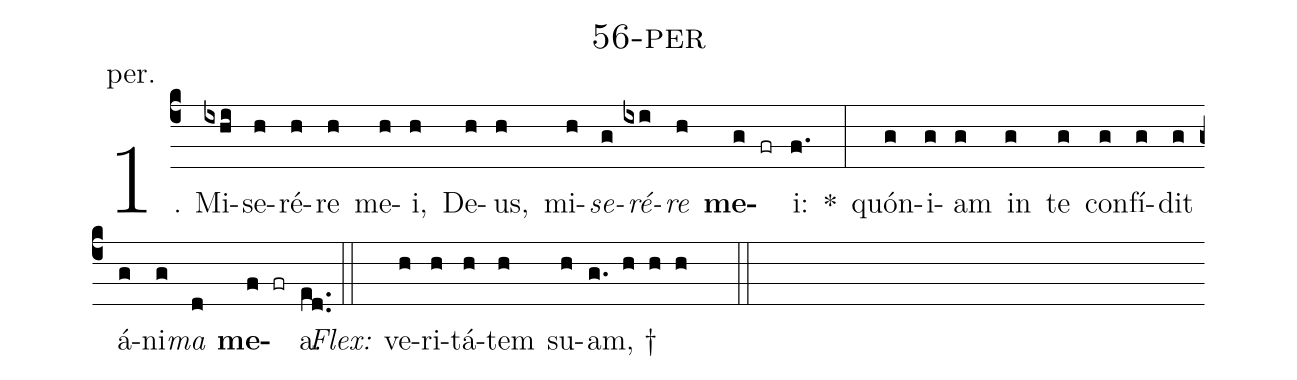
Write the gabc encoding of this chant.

name: 56-per;
annotation: per.;
%%
(c4)1. Mi(ixhi)se(h)ré(h)re(h) me(h)i,(h) De(h)us,(h) mi(h)<i>se</i>(g)<i>ré</i>(ixi)<i>re</i>(h) <b>me</b>(g fr)i:(f.) *(:) quón(g)i(g)am(g) in(g) te(g) con(g)fí(g)dit(g) á(g)ni(g)<i>ma</i>(d) <b>me</b>(f fr)a.(ed..) (::)
<i>Flex:</i>()  ve(h)ri(h)tá(h)tem(h) su(h)am, †(g. h h h  ::)
